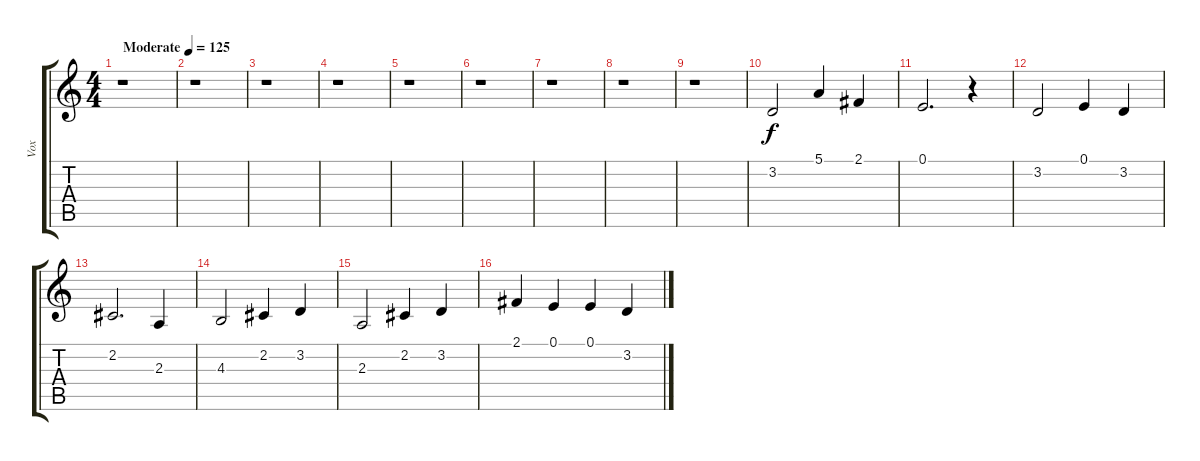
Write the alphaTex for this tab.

\track ("Vox" "Vox") {instrument englishhorn}
\staff {score tabs}
\tuning (E4 B3 G3 D3 A2 E2) {hide}
\ts (4 4)
\tempo (125 "Moderate")
\clef g2
\ks c
r.1{dy f instrument englishhorn} |
r.1 |
r.1 |
r.1 |
r.1 |
r.1 |
r.1 |
r.1 |
r.1 |
3.2.2 5.1.4 2.1.4 |
0.1.2{d} r.4 |
3.2.2 0.1.4 3.2.4 |
2.2.2{d} 2.3.4 |
4.3.2 2.2.4 3.2.4 |
2.3.2 2.2.4 3.2.4 |
2.1.4 0.1.4 0.1.4 3.2.4
